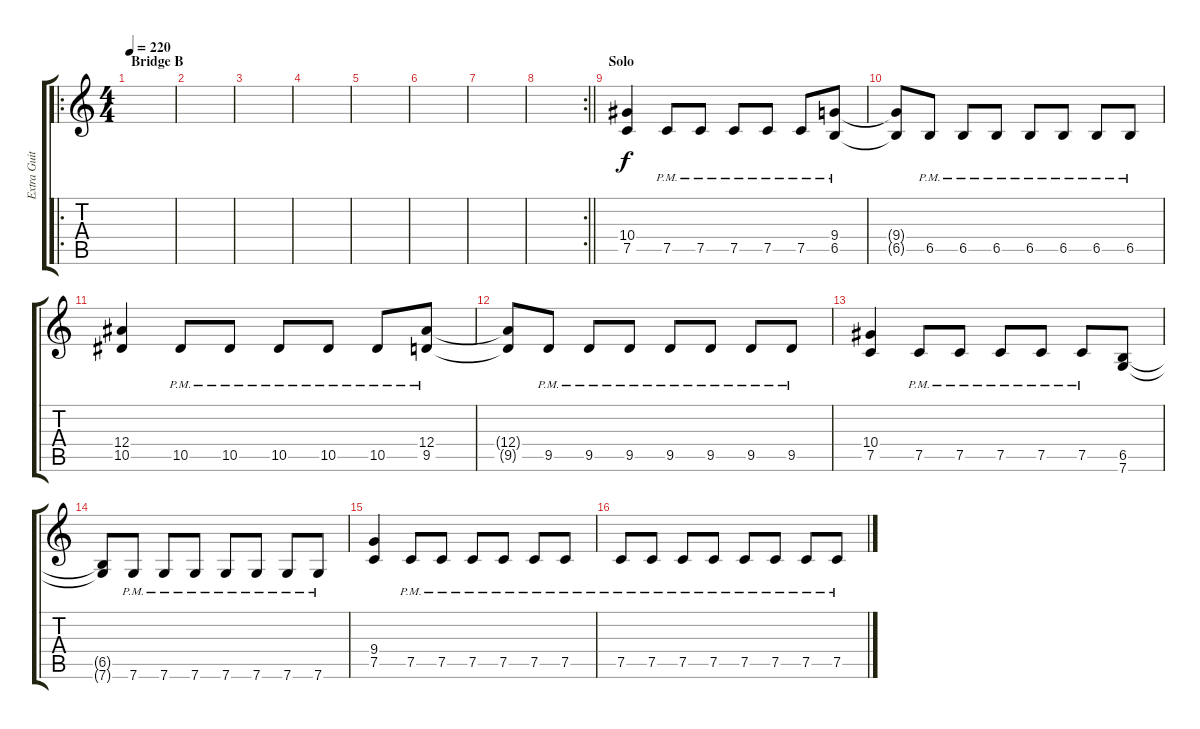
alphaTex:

\track ("Extra Guitar" "Extra Guit") {instrument distortionguitar}
\staff {score tabs}
\tuning (C4 G3 Eb3 Bb2 F2 C2) {hide}
\ro
\ts (4 4)
\section ("" "Bridge B")
\tempo 220
\clef g2
\ks c
|
|
|
|
|
|
|
\rc 2
\barLineRight lightlight
|
\section ("" "Solo")
(10.4 7.5).4 7.5{pm}.8 7.5{pm}.8 7.5{pm}.8 7.5{pm}.8 7.5{pm}.8 (9.4 6.5{pm}).8 |
(9.4{t} 6.5{t}).8 6.5{pm}.8 6.5{pm}.8 6.5{pm}.8 6.5{pm}.8 6.5{pm}.8 6.5{pm}.8 6.5{pm}.8 |
(12.4 10.5).4 10.5{pm}.8 10.5{pm}.8 10.5{pm}.8 10.5{pm}.8 10.5{pm}.8 (12.4 9.5{pm}).8 |
(12.4{t} 9.5{t}).8 9.5{pm}.8 9.5{pm}.8 9.5{pm}.8 9.5{pm}.8 9.5{pm}.8 9.5{pm}.8 9.5{pm}.8 |
(10.4 7.5).4 7.5{pm}.8 7.5{pm}.8 7.5{pm}.8 7.5{pm}.8 7.5{pm}.8 (6.5 7.6).8 |
(6.5{t} 7.6{t}).8 7.6{pm}.8 7.6{pm}.8 7.6{pm}.8 7.6{pm}.8 7.6{pm}.8 7.6{pm}.8 7.6{pm}.8 |
(9.4 7.5).4 7.5{pm}.8 7.5{pm}.8 7.5{pm}.8 7.5{pm}.8 7.5{pm}.8 7.5{pm}.8 |
7.5{pm}.8 7.5{pm}.8 7.5{pm}.8 7.5{pm}.8 7.5{pm}.8 7.5{pm}.8 7.5{pm}.8 7.5{pm}.8
